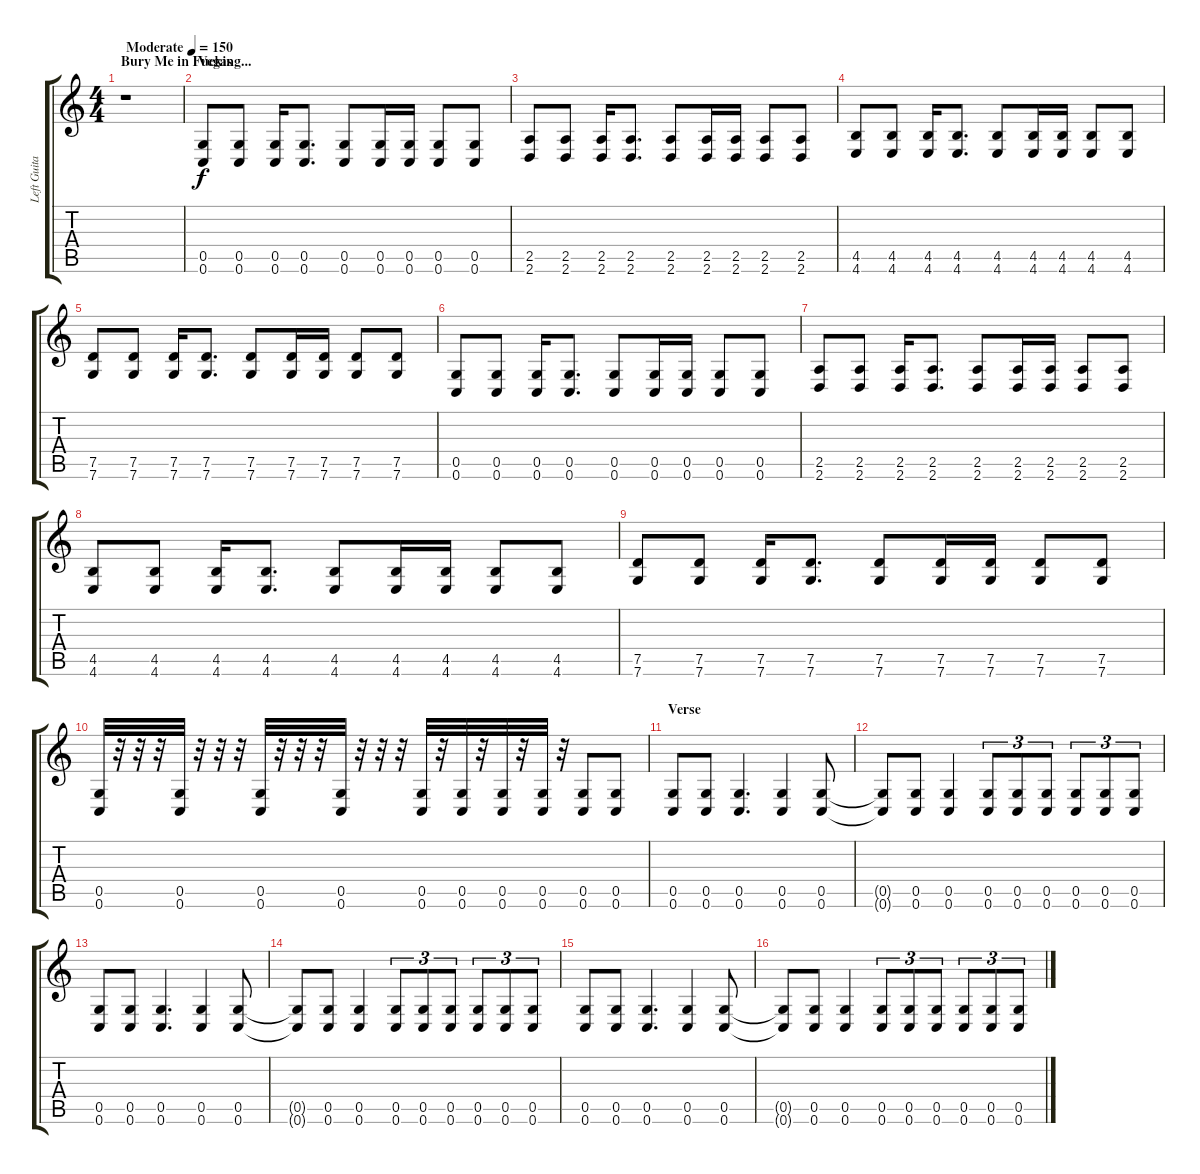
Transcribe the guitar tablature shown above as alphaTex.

\track ("Left Guitar" "Left Guita") {instrument distortionguitar}
\staff {score tabs}
\tuning (D4 A3 F3 C3 G2 C2) {hide}
\ts (4 4)
\section ("" "Bury Me in Fucking...")
\tempo (150 "Moderate")
\clef g2
\ks c
r.1{dy f instrument distortionguitar} |
\section ("" "Vegas")
(0.5 0.6).8 (0.5 0.6).8 (0.5 0.6).16 (0.5 0.6).8{d} (0.5 0.6).8 (0.5 0.6).16 (0.5 0.6).16 (0.5 0.6).8 (0.5 0.6).8 |
(2.5 2.6).8 (2.5 2.6).8 (2.5 2.6).16 (2.5 2.6).8{d} (2.5 2.6).8 (2.5 2.6).16 (2.5 2.6).16 (2.5 2.6).8 (2.5 2.6).8 |
(4.5 4.6).8 (4.5 4.6).8 (4.5 4.6).16 (4.5 4.6).8{d} (4.5 4.6).8 (4.5 4.6).16 (4.5 4.6).16 (4.5 4.6).8 (4.5 4.6).8 |
(7.5 7.6).8 (7.5 7.6).8 (7.5 7.6).16 (7.5 7.6).8{d} (7.5 7.6).8 (7.5 7.6).16 (7.5 7.6).16 (7.5 7.6).8 (7.5 7.6).8 |
(0.5 0.6).8 (0.5 0.6).8 (0.5 0.6).16 (0.5 0.6).8{d} (0.5 0.6).8 (0.5 0.6).16 (0.5 0.6).16 (0.5 0.6).8 (0.5 0.6).8 |
(2.5 2.6).8 (2.5 2.6).8 (2.5 2.6).16 (2.5 2.6).8{d} (2.5 2.6).8 (2.5 2.6).16 (2.5 2.6).16 (2.5 2.6).8 (2.5 2.6).8 |
(4.5 4.6).8 (4.5 4.6).8 (4.5 4.6).16 (4.5 4.6).8{d} (4.5 4.6).8 (4.5 4.6).16 (4.5 4.6).16 (4.5 4.6).8 (4.5 4.6).8 |
(7.5 7.6).8 (7.5 7.6).8 (7.5 7.6).16 (7.5 7.6).8{d} (7.5 7.6).8 (7.5 7.6).16 (7.5 7.6).16 (7.5 7.6).8 (7.5 7.6).8 |
(0.5 0.6).32 r.32 r.32 r.32 (0.5 0.6).32 r.32 r.32 r.32 (0.5 0.6).32 r.32 r.32 r.32 (0.5 0.6).32 r.32 r.32 r.32 (0.5 0.6).32 r.32 (0.5 0.6).32 r.32 (0.5 0.6).32 r.32 (0.5 0.6).32 r.32 (0.5 0.6).8 (0.5 0.6).8 |
\section ("" "Verse")
(0.5 0.6).8 (0.5 0.6).8 (0.5 0.6).4{d} (0.5 0.6).4 (0.5 0.6).8 |
(0.5{t} 0.6{t}).8 (0.5 0.6).8 (0.5 0.6).4 (0.5 0.6).8{tu (3 2)} (0.5 0.6).8{tu (3 2)} (0.5 0.6).8{tu (3 2)} (0.5 0.6).8{tu (3 2)} (0.5 0.6).8{tu (3 2)} (0.5 0.6).8{tu (3 2)} |
(0.5 0.6).8 (0.5 0.6).8 (0.5 0.6).4{d} (0.5 0.6).4 (0.5 0.6).8 |
(0.5{t} 0.6{t}).8 (0.5 0.6).8 (0.5 0.6).4 (0.5 0.6).8{tu (3 2)} (0.5 0.6).8{tu (3 2)} (0.5 0.6).8{tu (3 2)} (0.5 0.6).8{tu (3 2)} (0.5 0.6).8{tu (3 2)} (0.5 0.6).8{tu (3 2)} |
(0.5 0.6).8 (0.5 0.6).8 (0.5 0.6).4{d} (0.5 0.6).4 (0.5 0.6).8 |
(0.5{t} 0.6{t}).8 (0.5 0.6).8 (0.5 0.6).4 (0.5 0.6).8{tu (3 2)} (0.5 0.6).8{tu (3 2)} (0.5 0.6).8{tu (3 2)} (0.5 0.6).8{tu (3 2)} (0.5 0.6).8{tu (3 2)} (0.5 0.6).8{tu (3 2)}
